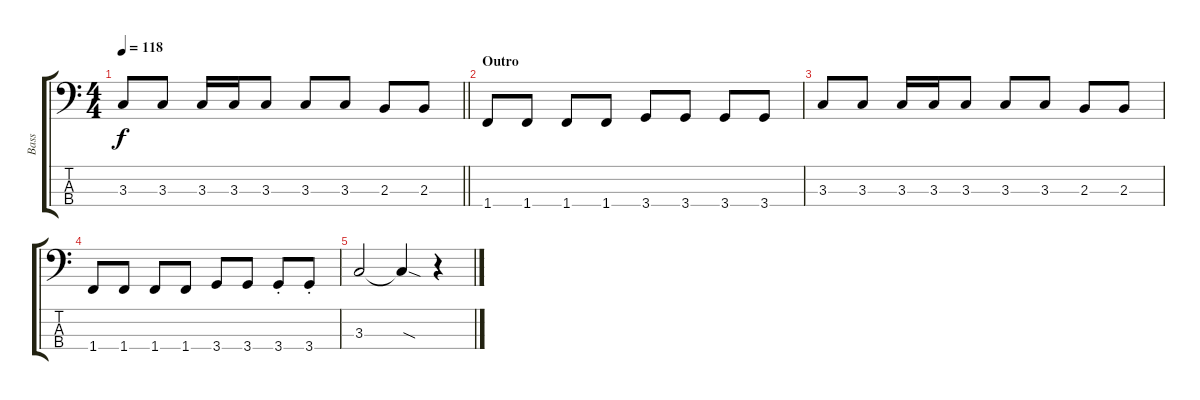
\track ("Bass" "Bass") {instrument electricbasspick}
\staff {score tabs}
\tuning (G2 D2 A1 E1) {hide}
\ts (4 4)
\tempo 118
\clef f4
\barLineRight lightlight
\ks c
3.3.8{dy f} 3.3.8 3.3.16 3.3.16 3.3.8 3.3.8 3.3.8 2.3.8 2.3.8 |
\section ("" "Outro")
1.4.8 1.4.8 1.4.8 1.4.8 3.4.8 3.4.8 3.4.8 3.4.8 |
3.3.8 3.3.8 3.3.16 3.3.16 3.3.8 3.3.8 3.3.8 2.3.8 2.3.8 |
1.4.8 1.4.8 1.4.8 1.4.8 3.4.8 3.4.8 3.4{st}.8 3.4{st}.8 |
3.3.2 3.3{sod t}.4 r.4
